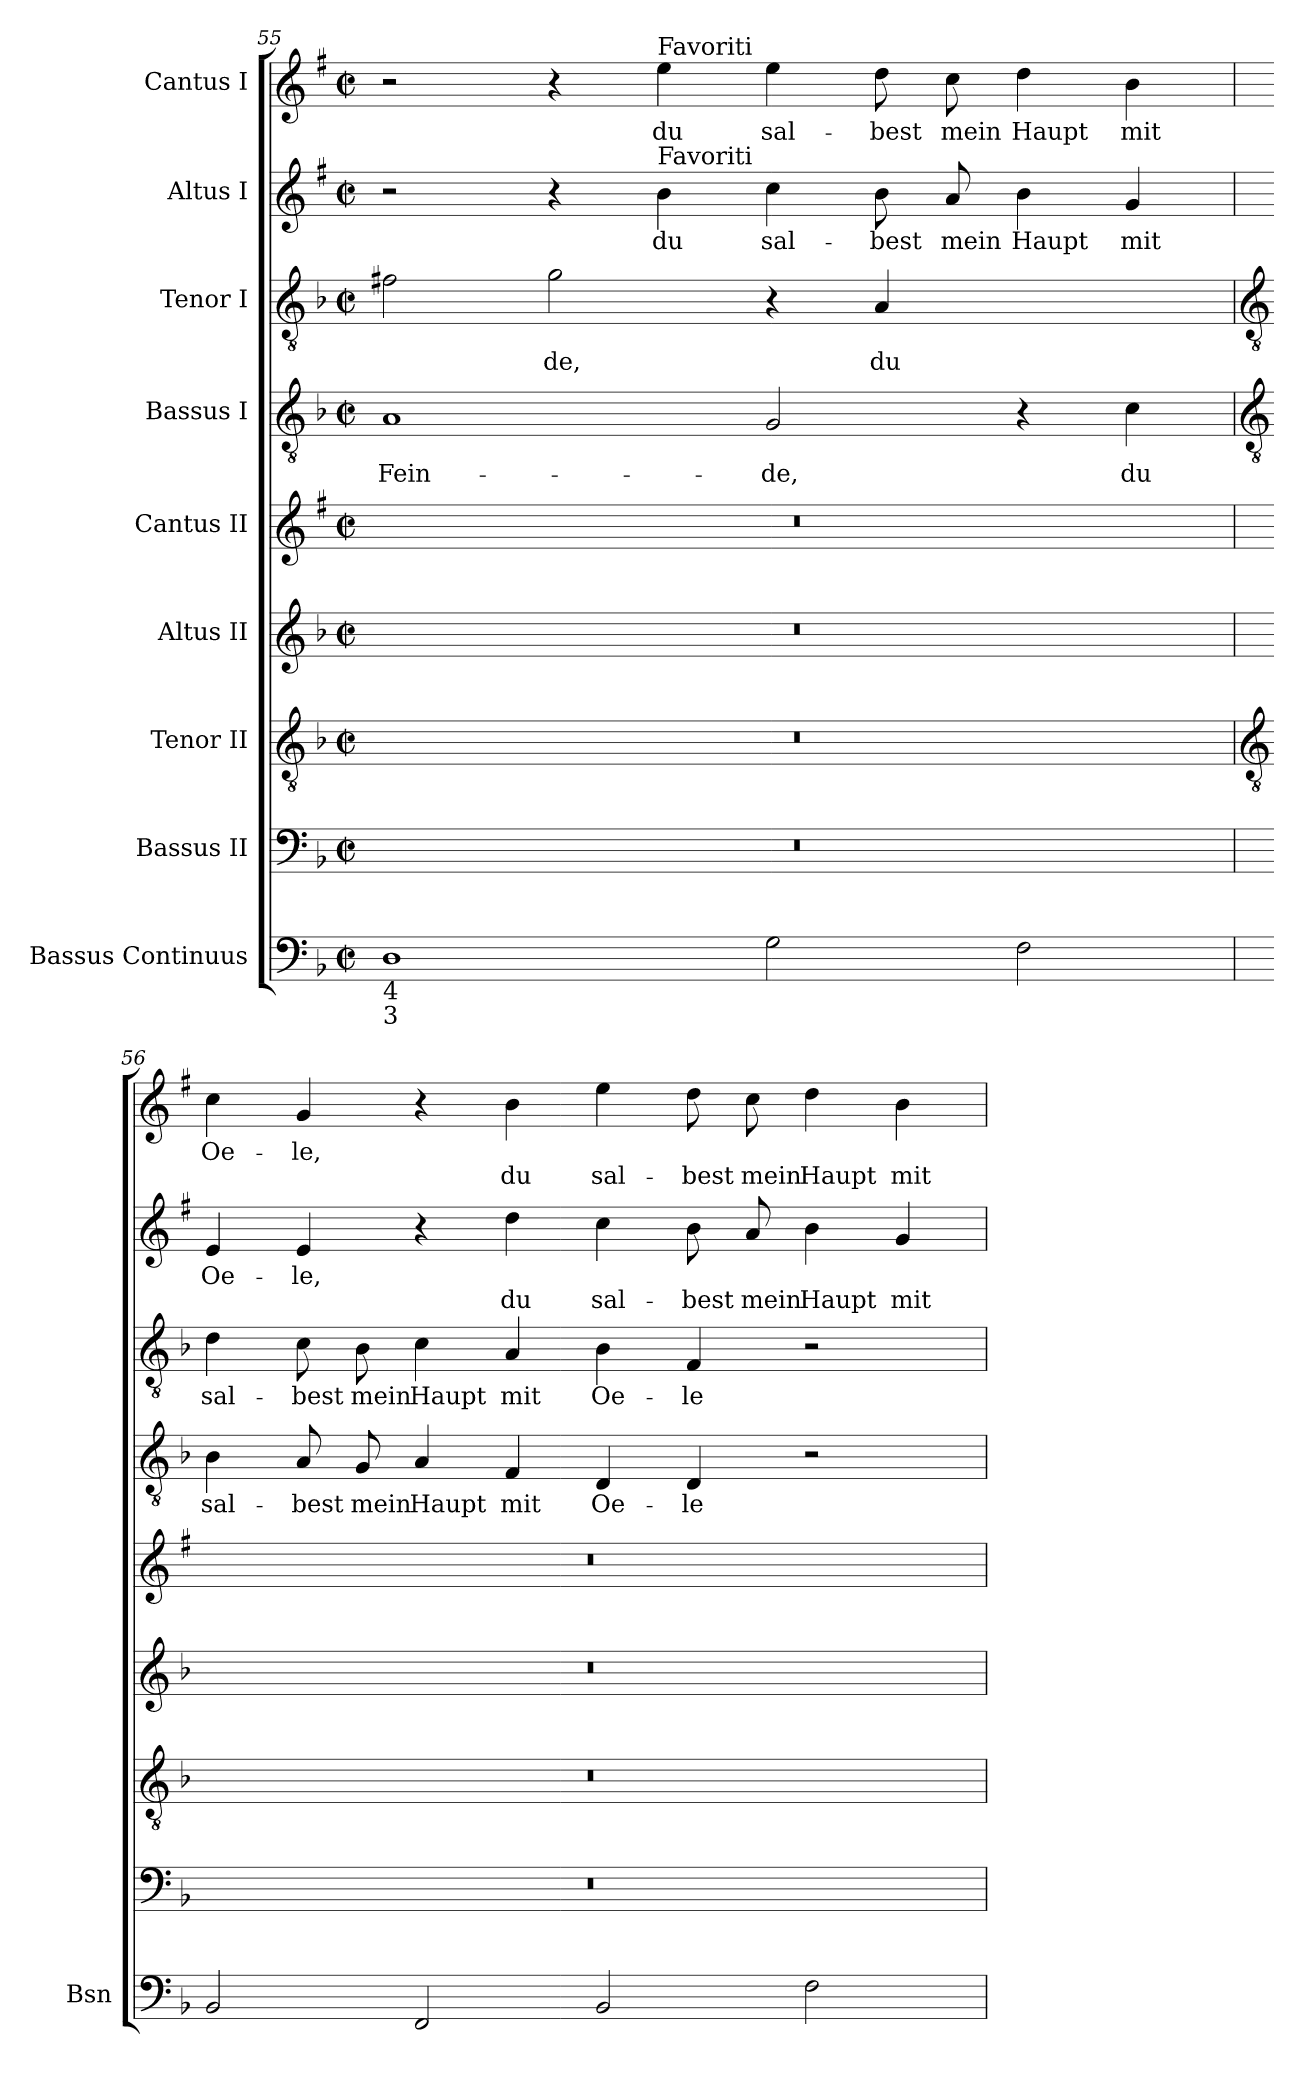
**kern	**kern	**kern	**kern	**kern	**kern	**text	**kern	**text	**kern	**text	**text	**kern	**text	**text
*part9	*part8	*part7	*part6	*part5	*part4	*part4	*part3	*part3	*part2	*part2	*part2	*part1	*part1	*part1
*staff9	*staff8	*staff7	*staff6	*staff5	*staff4	*staff4	*staff3	*staff3	*staff2	*staff2	*staff2	*staff1	*staff1	*staff1
*I"Bassus Continuus	*I"Bassus II	*I"Tenor II	*I"Altus II	*I"Cantus II	*I"Bassus I	*	*I"Tenor I	*	*I"Altus I	*	*	*I"Cantus I	*	*
*I'Bsn	*	*	*	*	*	*	*	*	*	*	*	*	*	*
*clefF4	*clefF4	*clefGv2	*clefG2	*clefG2	*clefGv2	*	*clefGv2	*	*clefG2	*	*	*clefG2	*	*
*	*	*	*	*ITrd1c2	*	*	*	*	*ITrd1c2	*	*	*ITrd1c2	*	*
*k[b-]	*k[b-]	*k[b-]	*k[b-]	*k[b-]	*k[b-]	*	*k[b-]	*	*k[b-]	*	*	*k[b-]	*	*
*F:	*F:	*F:	*F:	*F:	*F:	*	*F:	*	*F:	*	*	*F:	*	*
*M4/2	*M4/2	*M4/2	*M4/2	*M4/2	*M4/2	*	*M4/2	*	*M4/2	*	*	*M4/2	*	*
*met(c|)	*met(c|)	*met(c|)	*met(c|)	*met(c|)	*met(c|)	*	*met(c|)	*	*met(c|)	*	*	*met(c|)	*	*
=55	=55	=55	=55	=55	=55	=55	=55	=55	=55	=55	=55	=55	=55	=55
!LO:TX:b:t=4	!	!	!	!	!	!	!	!	!	!	!	!	!	!
!LO:TX:b:t=3	!	!	!	!	!	!	!	!	!	!	!	!	!	!
!	!	!	!	!	!	!LO:LY:b	!	!	!	!	!	!	!	!
1D	0r	0r	0r	0r	1A	Fein-	2f#X	.	2r	.	.	2r	.	.
!	!	!	!	!	!	!	!	!LO:LY:b	!	!	!	!	!	!
.	.	.	.	.	.	.	2g	de,	4r	.	.	4r	.	.
!	!	!	!	!	!	!	!	!	!	!	!	!LO:TX:a:t=Favoriti	!	!
!	!	!	!	!	!	!	!	!	!LO:TX:a:t=Favoriti	!	!	!	!	!
!	!	!	!	!	!	!	!	!	!	!LO:LY:b	!	!	!LO:LY:b	!
.	.	.	.	.	.	.	.	.	4a	du	.	4dd	du	.
!	!	!	!	!	!	!LO:LY:b	!	!	!	!LO:LY:b	!	!	!LO:LY:b	!
2G	.	.	.	.	2G	-de,	4r	.	4b-	sal-	.	4dd	sal-	.
!	!	!	!	!	!	!	!	!LO:LY:b	!	!LO:LY:b	!	!	!LO:LY:b	!
.	.	.	.	.	.	.	4A	du	8a	-best	.	8cc	-best	.
!	!	!	!	!	!	!	!	!	!	!LO:LY:b	!	!	!LO:LY:b	!
.	.	.	.	.	.	.	.	.	8g	mein	.	8b-	mein	.
!	!	!	!	!	!	!	!	!	!	!LO:LY:b	!	!	!LO:LY:b	!
2F	.	.	.	.	4r	.	2ryy	.	4a	Haupt	.	4cc	Haupt	.
!	!	!	!	!	!	!LO:LY:b	!	!	!	!LO:LY:b	!	!	!LO:LY:b	!
.	.	.	.	.	4c	du	.	.	4f	mit	.	4a	mit	.
!!LO:LB:g=z
=56	=56	=56	=56	=56	=56	=56	=56	=56	=56	=56	=56	=56	=56	=56
*	*	*clefGv2	*	*	*clefGv2	*	*clefGv2	*	*	*	*	*	*	*
!	!	!	!	!	!	!LO:LY:b	!	!LO:LY:b	!	!LO:LY:b	!	!	!LO:LY:b	!
2BB-	0r	0r	0r	0r	4B-	sal-	4d	sal-	4d	Oe-	.	4b-	Oe-	.
!	!	!	!	!	!	!LO:LY:b	!	!LO:LY:b	!	!LO:LY:b	!	!	!LO:LY:b	!
.	.	.	.	.	8A	-best	8c	-best	4d	-le,	.	4f	-le,	.
!	!	!	!	!	!	!LO:LY:b	!	!LO:LY:b	!	!	!	!	!	!
.	.	.	.	.	8G	mein	8B-	mein	.	.	.	.	.	.
!	!	!	!	!	!	!LO:LY:b	!	!LO:LY:b	!	!	!	!	!	!
2FF	.	.	.	.	4A	Haupt	4c	Haupt	4r	.	.	4r	.	.
!	!	!	!	!	!	!LO:LY:b	!	!LO:LY:b	!	!	!LO:LY:b	!	!	!LO:LY:b
.	.	.	.	.	4F	mit	4A	mit	4cc	.	du	4a	.	du
!	!	!	!	!	!	!LO:LY:b	!	!LO:LY:b	!	!	!LO:LY:b	!	!	!LO:LY:b
2BB-	.	.	.	.	4D	Oe-	4B-	Oe-	4b-	.	sal-	4dd	.	sal-
!	!	!	!	!	!	!LO:LY:b	!	!LO:LY:b	!	!	!LO:LY:b	!	!	!LO:LY:b
.	.	.	.	.	4D	-le	4F	-le	8a	.	-best	8cc	.	-best
!	!	!	!	!	!	!	!	!	!	!	!LO:LY:b	!	!	!LO:LY:b
.	.	.	.	.	.	.	.	.	8g	.	mein	8b-	.	mein
!	!	!	!	!	!	!	!	!	!	!	!LO:LY:b	!	!	!LO:LY:b
2F	.	.	.	.	2r	.	2r	.	4a	.	Haupt	4cc	.	Haupt
!	!	!	!	!	!	!	!	!	!	!	!LO:LY:b	!	!	!LO:LY:b
.	.	.	.	.	.	.	.	.	4f	.	mit	4a	.	mit
=	=	=	=	=	=	=	=	=	=	=	=	=	=	=
*-	*-	*-	*-	*-	*-	*-	*-	*-	*-	*-	*-	*-	*-	*-
